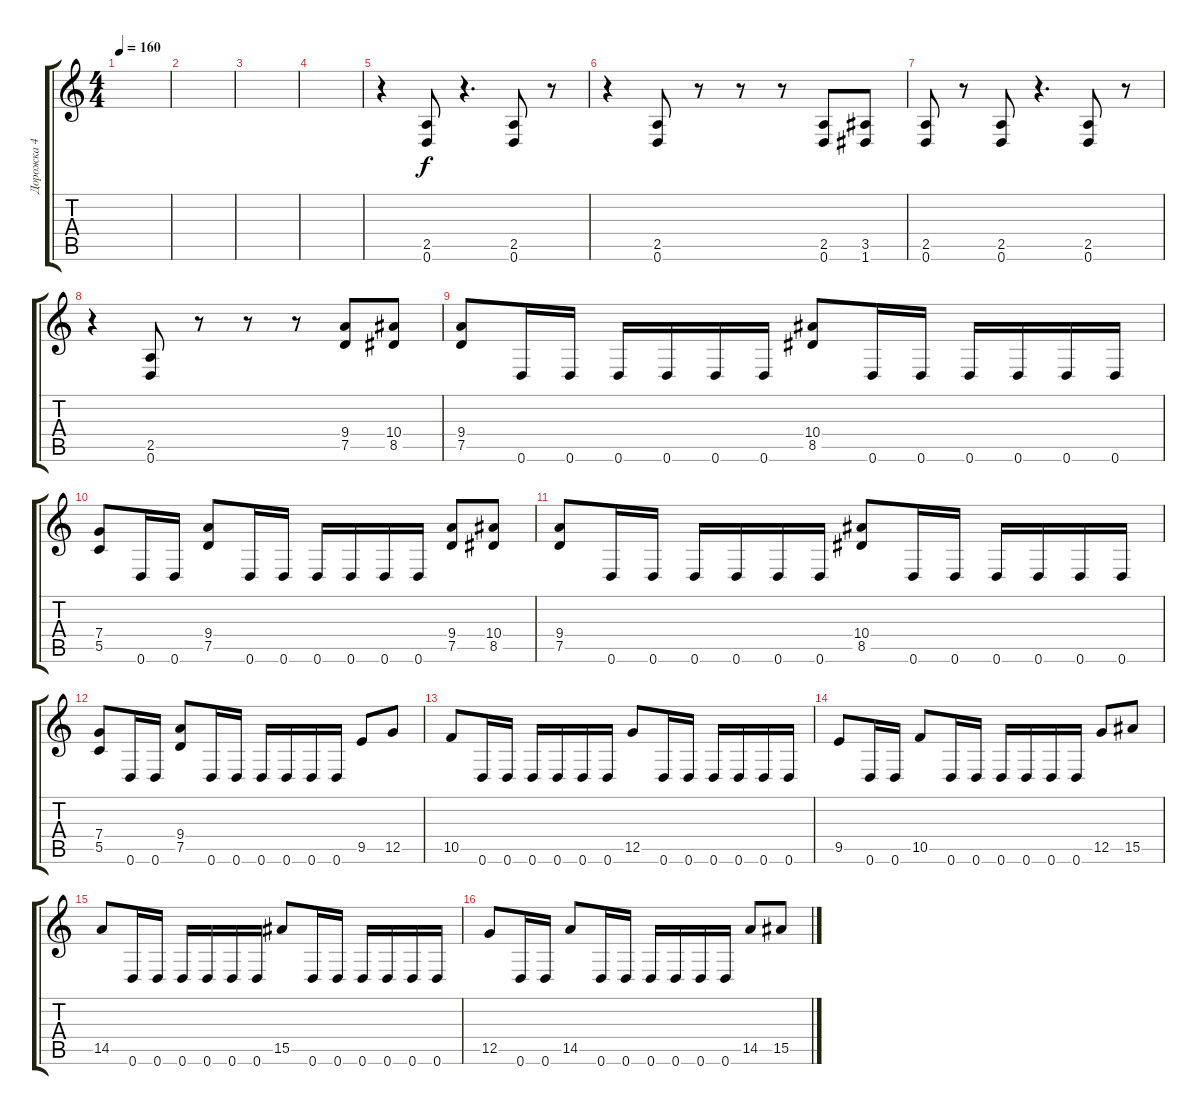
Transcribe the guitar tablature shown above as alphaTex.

\track ("Дорожка 4" "Дорожка 4") {instrument distortionguitar}
\staff {score tabs}
\tuning (D4 A3 F3 C3 G2 D2) {hide}
\ts (4 4)
\tempo 160
\clef g2
\ks c
|
|
|
|
r.4{volume 16} (2.5 0.6).8 r.4{d} (2.5 0.6).8 r.8 |
r.4 (2.5 0.6).8 r.8 r.8 r.8 (2.5 0.6).8 (3.5 1.6).8 |
(2.5 0.6).8 r.8 (2.5 0.6).8 r.4{d} (2.5 0.6).8 r.8 |
r.4 (2.5 0.6).8 r.8 r.8 r.8 (9.4 7.5).8 (10.4 8.5).8 |
(9.4 7.5).8 0.6.16 0.6.16 0.6.16 0.6.16 0.6.16 0.6.16 (10.4 8.5).8 0.6.16 0.6.16 0.6.16 0.6.16 0.6.16 0.6.16 |
(7.4 5.5).8 0.6.16 0.6.16 (9.4 7.5).8 0.6.16 0.6.16 0.6.16 0.6.16 0.6.16 0.6.16 (9.4 7.5).8 (10.4 8.5).8 |
(9.4 7.5).8 0.6.16 0.6.16 0.6.16 0.6.16 0.6.16 0.6.16 (10.4 8.5).8 0.6.16 0.6.16 0.6.16 0.6.16 0.6.16 0.6.16 |
(7.4 5.5).8 0.6.16 0.6.16 (9.4 7.5).8 0.6.16 0.6.16 0.6.16 0.6.16 0.6.16 0.6.16 9.5.8 12.5.8 |
10.5.8 0.6.16 0.6.16 0.6.16 0.6.16 0.6.16 0.6.16 12.5.8 0.6.16 0.6.16 0.6.16 0.6.16 0.6.16 0.6.16 |
9.5.8 0.6.16 0.6.16 10.5.8 0.6.16 0.6.16 0.6.16 0.6.16 0.6.16 0.6.16 12.5.8 15.5.8 |
14.5.8 0.6.16 0.6.16 0.6.16 0.6.16 0.6.16 0.6.16 15.5.8 0.6.16 0.6.16 0.6.16 0.6.16 0.6.16 0.6.16 |
12.5.8 0.6.16 0.6.16 14.5.8 0.6.16 0.6.16 0.6.16 0.6.16 0.6.16 0.6.16 14.5.8 15.5.8
